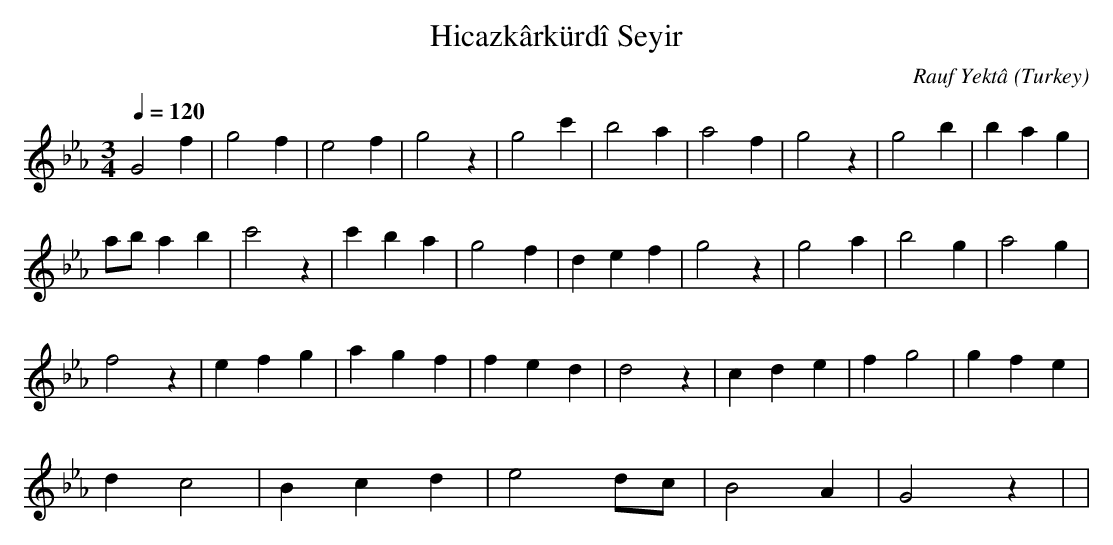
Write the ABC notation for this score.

X:1
T: Hicazkârkürdî Seyir
C: Rauf Yektâ
O: Turkey
M: 3/4
L: 1/16
K: C _B _e _A
Q: 1/4=120
G8 f4  | g8 f4  | e8 f4  | g8 z4  | g8 c'4  | \
w:   |   |   |   |   |
b8 a4  | a8 f4  | g8 z4  | g8 b4  | b4 a4 g4  |
w:   |   |   |   |   |
a2b2 a4 b4  | c'8 z4  | c'4 b4 a4  | g8 f4  | \
w:   |   |   |   |
d4 e4 f4  | g8 z4  | g8 a4  | b8 g4  | a8 g4  |
w:   |   |   |   |   |
f8 z4  | e4 f4 g4  | a4 g4 f4  | f4 e4 d4  | \
w:   |   |   |   |
d8 z4  | c4 d4 e4  | f4 g8  | g4 f4 e4  |
w:   |   |   |   |
d4 c8  | B4 c4 d4  | e8 d2c2  | B8 A4  | G8 z4  | |
